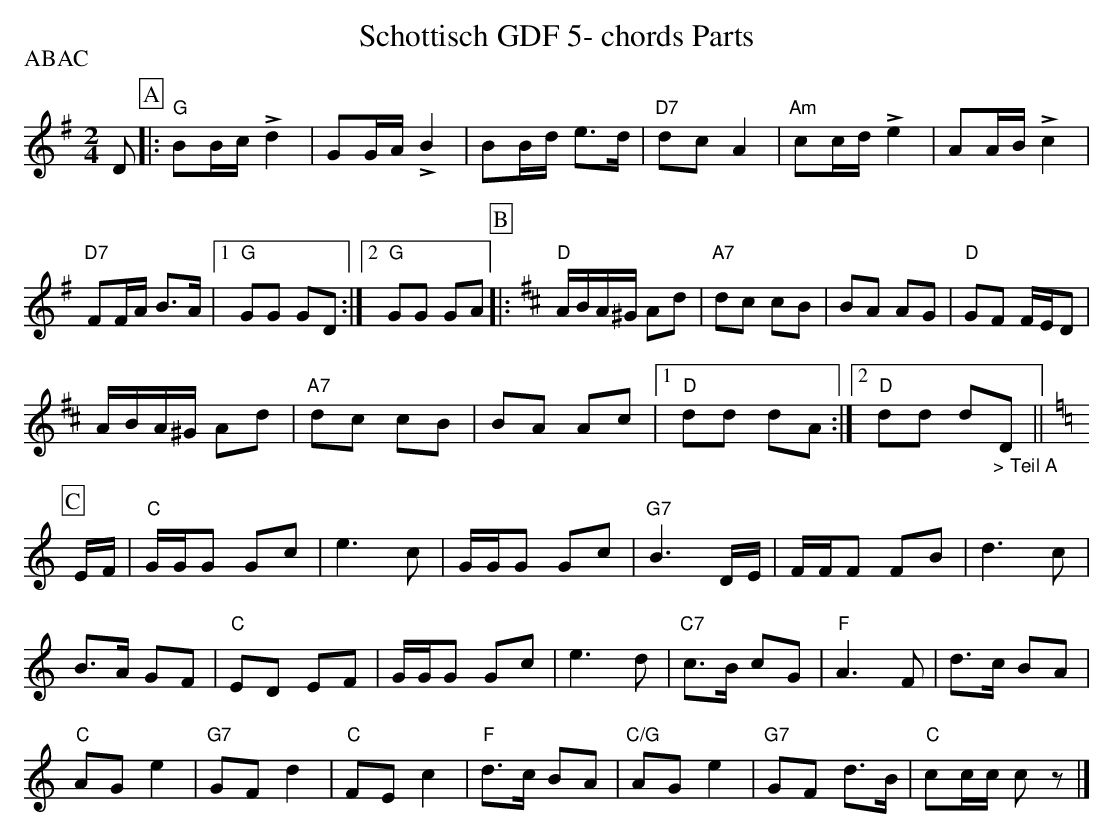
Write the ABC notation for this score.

X:1
T:Schottisch GDF 5- chords Parts
P:ABAC
M:2/4
L:1/16
K:Gmaj%%MIDI gchordon
D2[P:A] |: "G"B2Bc !>!d4 | G2GA !>!B4 | B2Bd e3d | "D7"d2c2A4 | "Am"c2cd !>!e4 | A2AB!>!c4 |
"D7"F2FA B3A |1 "G"G2G2 G2D2 :|2 "G"G2G2 G2A2 [P:B] [K:Dmaj] |: "D"ABA^G A2d2 | "A7"d2c2 c2B2 | B2A2 A2G2 | "D"G2F2 FED2 |
ABA^G A2d2 | "A7"d2c2 c2B2 | B2A2 A2c2 |1 "D"d2d2 d2A2 :|2 "D"d2d2 d2"_> Teil A"D2 || [P:C] [K:Cmaj]
EF | "C"GGG2 G2c2 | e6c2 | GGG2 G2c2 | "G7"B6DE | FFF2 F2B2 | d6c2 |
B3A G2F2 | "C"E2D2 E2F2 | GGG2 G2c2 | e6d2 | "C7"c3B c2G2 | "F"A6F2 | d3c B2A2 |
"C"A2G2e4 | "G7"G2F2d4 | "C"F2E2c4 | "F"d3c B2A2 | "C/G"A2G2e4 | "G7"G2F2 d3B | "C"c2cc c2z2 |]
